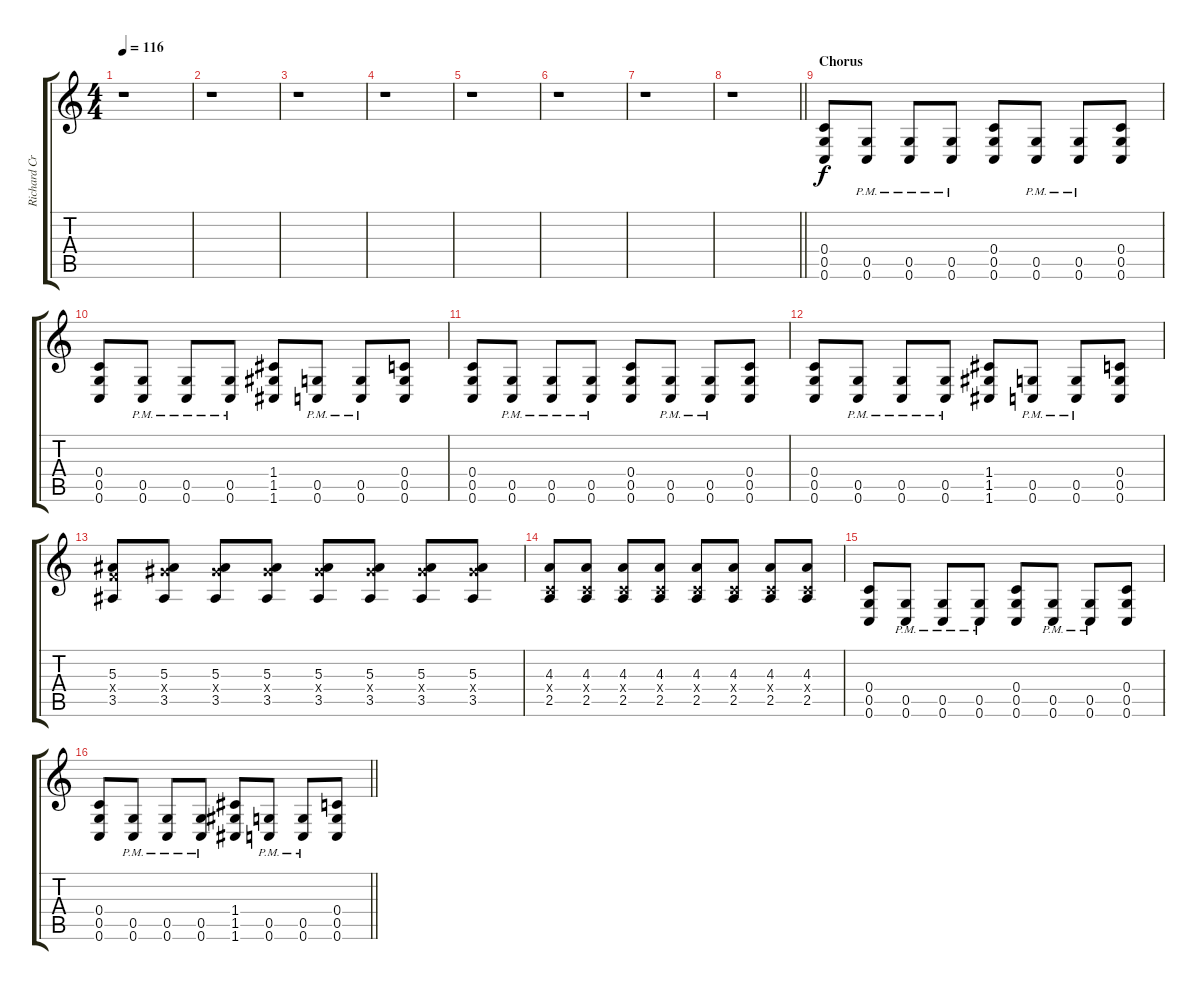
\track ("Richard Cruspe" "Richard Cr") {instrument distortionguitar}
\staff {score tabs}
\tuning (D4 A3 F3 C3 G2 C2) {hide}
\ts (4 4)
\tempo 116
\clef g2
\ks c
r.1{dy f} |
r.1 |
r.1 |
r.1 |
r.1 |
r.1 |
r.1 |
\barLineRight lightlight
r.1 |
\section ("" "Chorus")
(0.4 0.5 0.6).8 (0.5{pm} 0.6).8 (0.5{pm} 0.6).8 (0.5{pm} 0.6).8 (0.4 0.5 0.6).8 (0.5{pm} 0.6).8 (0.5{pm} 0.6).8 (0.4 0.5 0.6).8 |
(0.4 0.5 0.6).8 (0.5{pm} 0.6).8 (0.5{pm} 0.6).8 (0.5{pm} 0.6).8 (1.4 1.5 1.6).8 (0.5{pm} 0.6).8 (0.5{pm} 0.6).8 (0.4 0.5 0.6).8 |
(0.4 0.5 0.6).8 (0.5{pm} 0.6).8 (0.5{pm} 0.6).8 (0.5{pm} 0.6).8 (0.4 0.5 0.6).8 (0.5{pm} 0.6).8 (0.5{pm} 0.6).8 (0.4 0.5 0.6).8 |
(0.4 0.5 0.6).8 (0.5{pm} 0.6).8 (0.5{pm} 0.6).8 (0.5{pm} 0.6).8 (1.4 1.5 1.6).8 (0.5{pm} 0.6).8 (0.5{pm} 0.6).8 (0.4 0.5 0.6).8 |
(5.3 5.4{x} 3.5).8 (5.3 8.4{x} 3.5).8 (5.3 8.4{x} 3.5).8 (5.3 8.4{x} 3.5).8 (5.3 8.4{x} 3.5).8 (5.3 8.4{x} 3.5).8 (5.3 8.4{x} 3.5).8 (5.3 8.4{x} 3.5).8 |
(4.3 0.4{x} 2.5).8 (4.3 0.4{x} 2.5).8 (4.3 0.4{x} 2.5).8 (4.3 0.4{x} 2.5).8 (4.3 0.4{x} 2.5).8 (4.3 0.4{x} 2.5).8 (4.3 0.4{x} 2.5).8 (4.3 0.4{x} 2.5).8 |
(0.4 0.5 0.6).8 (0.5{pm} 0.6).8 (0.5{pm} 0.6).8 (0.5{pm} 0.6).8 (0.4 0.5 0.6).8 (0.5{pm} 0.6).8 (0.5{pm} 0.6).8 (0.4 0.5 0.6).8 |
\barLineRight lightlight
(0.4 0.5 0.6).8 (0.5{pm} 0.6).8 (0.5{pm} 0.6).8 (0.5{pm} 0.6).8 (1.4 1.5 1.6).8 (0.5{pm} 0.6).8 (0.5{pm} 0.6).8 (0.4 0.5 0.6).8
